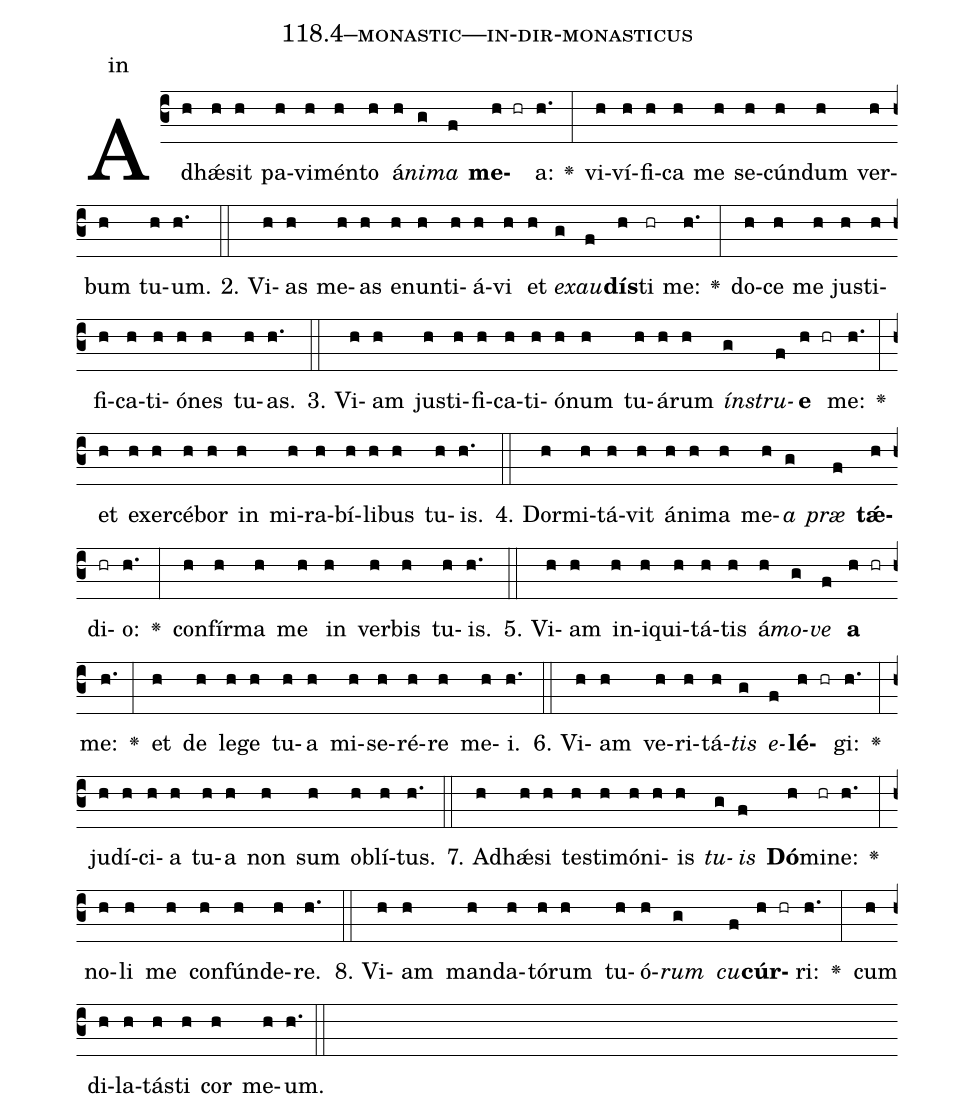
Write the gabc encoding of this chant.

name: 118.4--monastic---in-dir-monasticus;
annotation: in;
%%
(c3)Ad(h)hǽ(h)sit(h) pa(h)vi(h)mén(h)to(h) á(h)<i>ni</i>(g)<i>ma</i>(f) <b>me</b>(h hr)a:(h.) <v>\greheightstar</v>(:) vi(h)ví(h)fi(h)ca(h) me(h) se(h)cún(h)dum(h) ver(h)bum(h) tu(h)um.(h.) (::)
2. Vi(h)as(h) me(h)as(h) e(h)nun(h)ti(h)á(h)vi(h) et(h) <i>ex</i>(g)<i>au</i>(f)<b>dís</b>(h)ti(hr) me:(h.) <v>\greheightstar</v>(:) do(h)ce(h) me(h) jus(h)ti(h)fi(h)ca(h)ti(h)ó(h)nes(h) tu(h)as.(h.) (::)
3. Vi(h)am(h) jus(h)ti(h)fi(h)ca(h)ti(h)ó(h)num(h) tu(h)á(h)rum(h) <i>ín</i>(g)<i>stru</i>(f)<b>e</b>(h hr) me:(h.) <v>\greheightstar</v>(:) et(h) ex(h)er(h)cé(h)bor(h) in(h) mi(h)ra(h)bí(h)li(h)bus(h) tu(h)is.(h.) (::)
4. Dor(h)mi(h)tá(h)vit(h) á(h)ni(h)ma(h) me(h)<i>a</i>(g) <i>præ</i>(f) <b>tǽ</b>(h)di(hr)o:(h.) <v>\greheightstar</v>(:) con(h)fír(h)ma(h) me(h) in(h) ver(h)bis(h) tu(h)is.(h.) (::)
5. Vi(h)am(h) in(h)i(h)qui(h)tá(h)tis(h) á(h)<i>mo</i>(g)<i>ve</i>(f) <b>a</b>(h hr) me:(h.) <v>\greheightstar</v>(:) et(h) de(h) le(h)ge(h) tu(h)a(h) mi(h)se(h)ré(h)re(h) me(h)i.(h.) (::)
6. Vi(h)am(h) ve(h)ri(h)tá(h)<i>tis</i>(g) <i>e</i>(f)<b>lé</b>(h hr)gi:(h.) <v>\greheightstar</v>(:) ju(h)dí(h)ci(h)a(h) tu(h)a(h) non(h) sum(h) ob(h)lí(h)tus.(h.) (::)
7. Ad(h)hǽ(h)si(h) tes(h)ti(h)mó(h)ni(h)is(h) <i>tu</i>(g)<i>is</i>(f) <b>Dó</b>(h)mi(hr)ne:(h.) <v>\greheightstar</v>(:) no(h)li(h) me(h) con(h)fún(h)de(h)re.(h.) (::)
8. Vi(h)am(h) man(h)da(h)tó(h)rum(h) tu(h)ó(h)<i>rum</i>(g) <i>cu</i>(f)<b>cúr</b>(h hr)ri:(h.) <v>\greheightstar</v>(:) cum(h) di(h)la(h)tás(h)ti(h) cor(h) me(h)um.(h.) (::)
